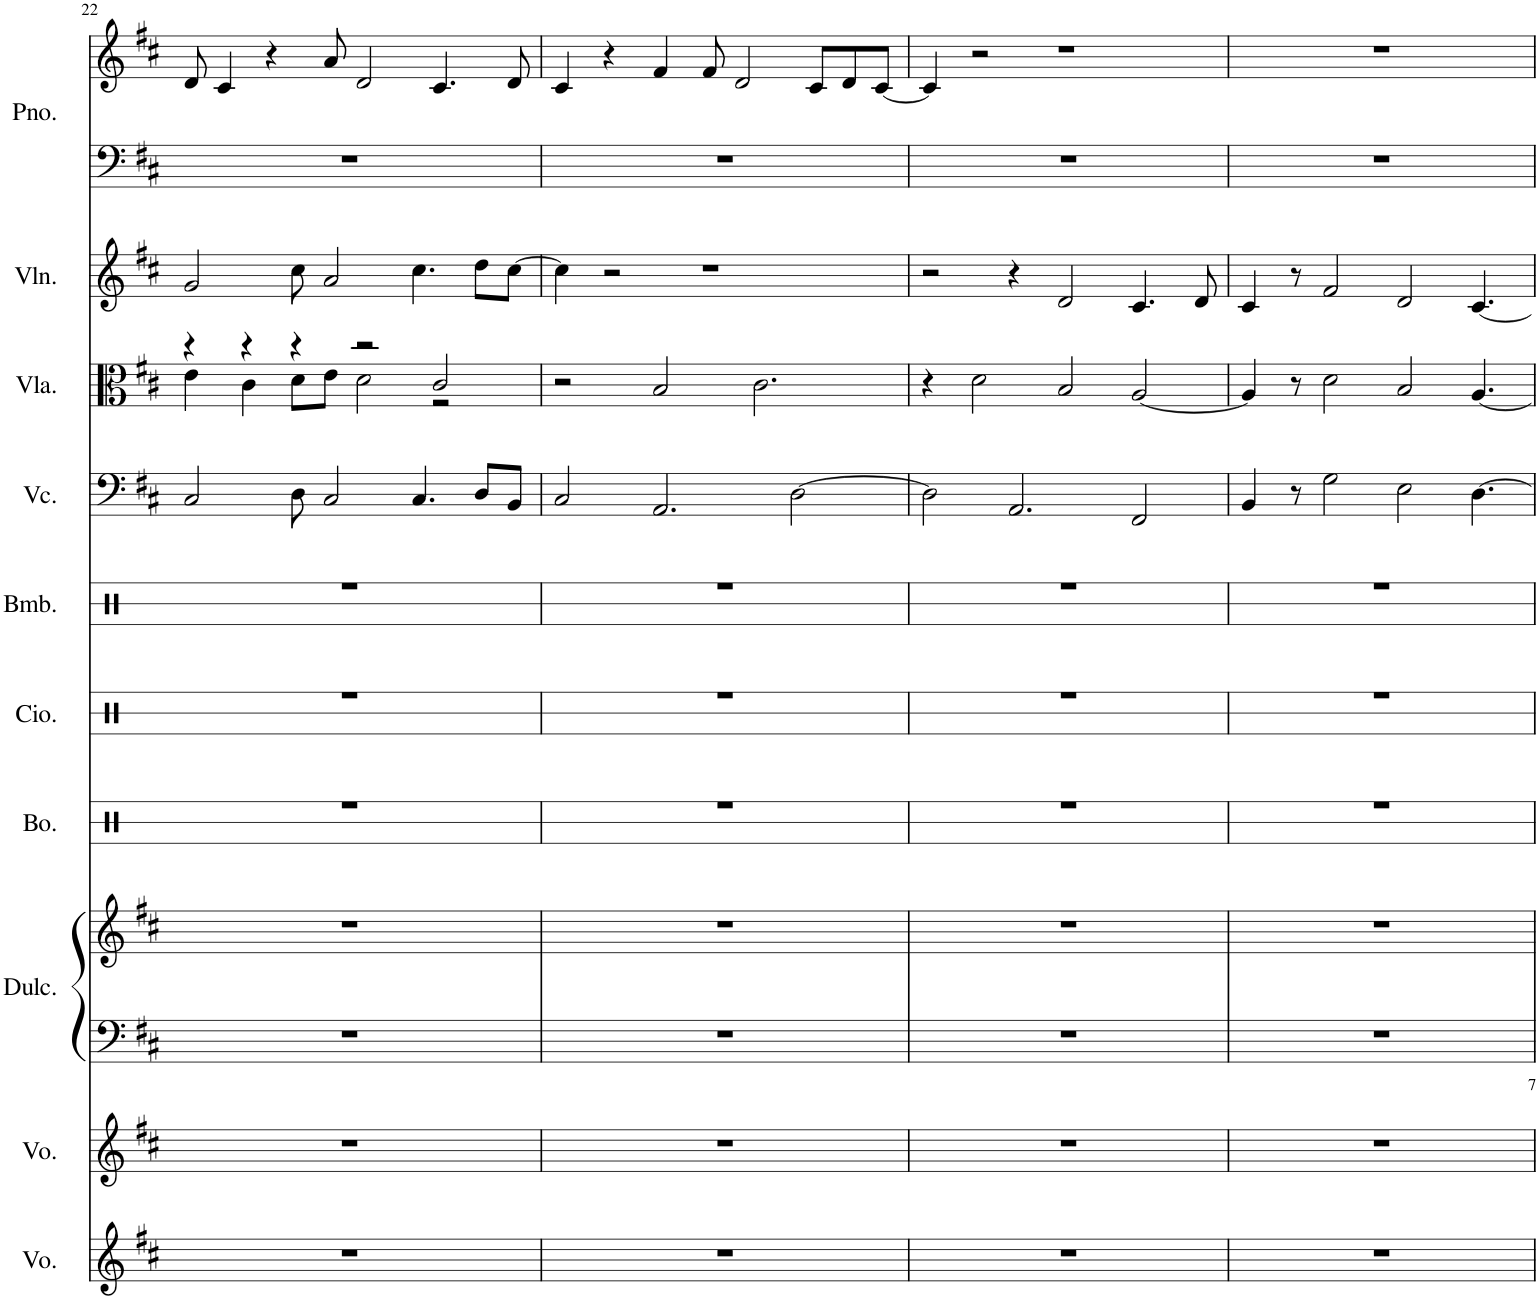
**kern	**kern	**kern	**kern	**kern	**kern	**kern	**kern	**kern	**kern	**kern	**kern
*part10	*part9	*part8	*part8	*part7	*part6	*part5	*part4	*part3	*part2	*part1	*part1
*staff12	*staff11	*staff10	*staff9	*staff8	*staff7	*staff6	*staff5	*staff4	*staff3	*staff2	*staff1
*I"Voz	*I"Voz	*I"Dulcémele	*	*I"Bongos	*I"Congas	*I"Bombo	*I"Violonchelo	*I"Viola	*I"Violín	*I"Piano	*
*I'Vo.	*I'Vo.	*I'Dulc.	*	*I'Bo.	*	*I'Bmb.	*I'Vc.	*I'Vla.	*I'Vln.	*I'Pno.	*
!!LO:PB:g=z
*clefG2	*clefG2	*clefF4	*clefG2	*clefX	*clefX	*clefX	*clefF4	*clefC3	*clefG2	*clefF4	*clefG2
*k[f#c#]	*k[f#c#]	*k[f#c#]	*k[f#c#]	*k[]	*k[]	*k[]	*k[f#c#]	*k[f#c#]	*k[f#c#]	*k[f#c#]	*k[f#c#]
*M7/4	*M7/4	*M7/4	*M7/4	*M7/4	*M7/4	*M7/4	*M7/4	*M7/4	*M7/4	*M7/4	*M7/4
=22	=22	=22	=22	=22	=22	=22	=22	=22	=22	=22	=22
*	*	*	*	*	*	*	*	*^	*	*	*
1..r	1..r	1..r	1..r	1..r	1..r	1..r	2C#/	4r	4e\	2g/	1..r	8d/
.	.	.	.	.	.	.	.	.	.	.	.	4c#/
.	.	.	.	.	.	.	.	4r	4c#\	.	.	.
.	.	.	.	.	.	.	.	.	.	.	.	4r
.	.	.	.	.	.	.	8D\	4r	8d\L	8cc#\	.	.
.	.	.	.	.	.	.	2C#/	.	8e\J	2a/	.	8a/
.	.	.	.	.	.	.	.	2r	2d\	.	.	2d/
.	.	.	.	.	.	.	4.C#/	.	.	4.cc#\	.	.
.	.	.	.	.	.	.	.	2c#/	2r	.	.	4.c#/
.	.	.	.	.	.	.	8D/L	.	.	8dd\L	.	.
.	.	.	.	.	.	.	8BB/J	.	.	[8cc#\J	.	8d/
*	*	*	*	*	*	*	*	*v	*v	*	*	*
=23	=23	=23	=23	=23	=23	=23	=23	=23	=23	=23	=23
1..r	1..r	1..r	1..r	1..r	1..r	1..r	2C#/	2r	4cc#\]	1..r	4c#/
.	.	.	.	.	.	.	.	.	2r	.	4r
.	.	.	.	.	.	.	2.AA/	2B/	.	.	4f#/
.	.	.	.	.	.	.	.	.	1r	.	8f#/
.	.	.	.	.	.	.	.	.	.	.	2d/
.	.	.	.	.	.	.	.	2.c#\	.	.	.
.	.	.	.	.	.	.	[2D\	.	.	.	.
.	.	.	.	.	.	.	.	.	.	.	8c#/L
.	.	.	.	.	.	.	.	.	.	.	8d/
.	.	.	.	.	.	.	.	.	.	.	[8c#/J
=24	=24	=24	=24	=24	=24	=24	=24	=24	=24	=24	=24
1..r	1..r	1..r	1..r	1..r	1..r	1..r	2D\]	4r	2r	1..r	4c#/]
.	.	.	.	.	.	.	.	2d\	.	.	2r
.	.	.	.	.	.	.	2.AA/	.	4r	.	.
.	.	.	.	.	.	.	.	2B/	2d/	.	1r
.	.	.	.	.	.	.	2FF#/	[2A/	4.c#/	.	.
.	.	.	.	.	.	.	.	.	8d/	.	.
=25	=25	=25	=25	=25	=25	=25	=25	=25	=25	=25	=25
1..r	1..r	1..r	1..r	1..r	1..r	1..r	4BB/	4A/]	4c#/	1..r	1..r
.	.	.	.	.	.	.	8r	8r	8r	.	.
.	.	.	.	.	.	.	2G\	2d\	2f#/	.	.
.	.	.	.	.	.	.	2E\	2B/	2d/	.	.
.	.	.	.	.	.	.	[4.D\	[4.A/	[4.c#/	.	.
=	=	=	=	=	=	=	=	=	=	=	=
*-	*-	*-	*-	*-	*-	*-	*-	*-	*-	*-	*-
